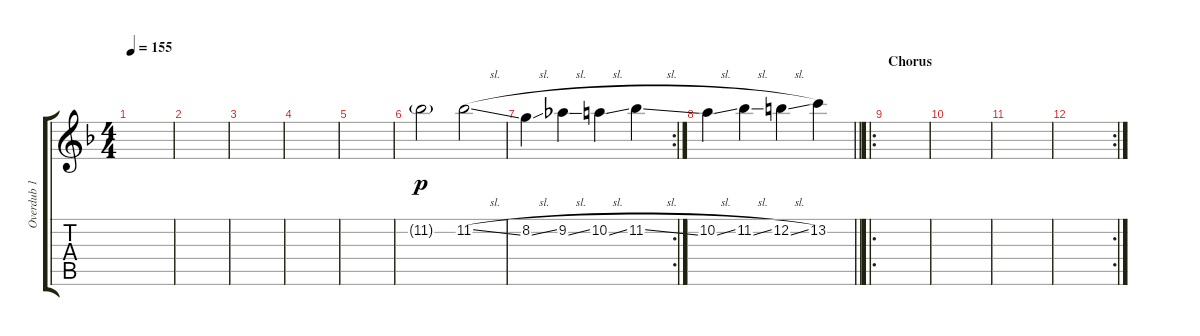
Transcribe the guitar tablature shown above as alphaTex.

\track ("Overdub 1" "Overdub 1") {instrument distortionguitar}
\staff {score tabs}
\tuning (E4 B3 G3 D3 A2 D2) {hide}
\ts (4 4)
\tempo 155
\clef g2
\ks f
|
|
|
|
|
11.2{g}.2{dy p} 11.2{sl}.2 |
\rc 2
8.2{sl}.4 9.2{sl}.4 10.2{sl}.4 11.2{sl}.4 |
\barLineRight lightlight
10.2{sl}.4 11.2{sl}.4 12.2{sl}.4 13.2.4 |
\ro
\section ("" "Chorus")
|
|
|
\rc 2
